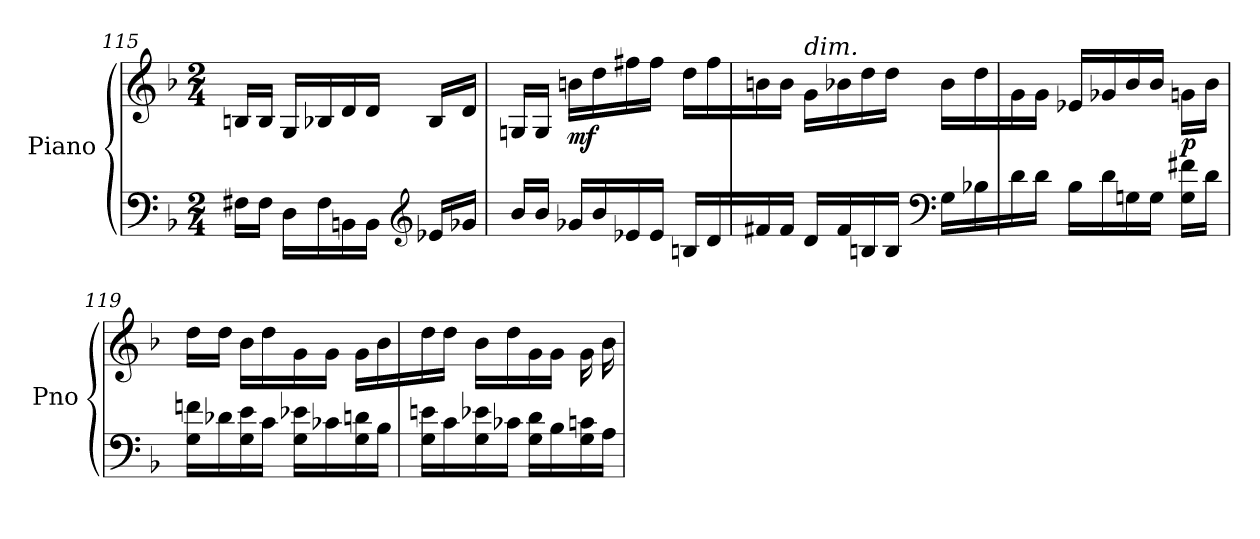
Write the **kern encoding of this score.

**kern	**kern	**dynam
*part1	*part1	*part1
*staff2	*staff1	*staff1/2
*I"Piano	*	*
*I'Pno	*	*
*clefF4	*clefG2	*
*k[b-]	*k[b-]	*
*M2/4	*M2/4	*
=115	=115	=115
16F#X\	16Bn/	.
16F#\JJ	16B/JJ	.
16D\LL	16G/LL	.
16F#\	16B-X/	.
16BBn\	16d/	.
16BB\JJ	16d/JJ	.
*clefG2	*	*
16e-X/LL	16B-/LL	.
16g-X/JJ	16d/JJ	.
!!LO:LB:g=z
=116	=116	=116
16b-/LL	16Gn/LL	.
16b-/JJ	16G/JJ	.
!	!	!LO:DY:b
16g-X/LL	16bn\LL	mf
16b-/	16dd\	.
16e-X/	16ff#X\	.
16e-/JJ	16ff#\JJ	.
16Bn/LL	16dd\LL	.
16d/	16ff#\	.
=117	=117	=117
16f#X/	16bn\	.
16f#/JJ	16b\JJ	.
!	!LO:TX:a:i:t=dim.	!
16d/LL	16g\LL	.
16f#/	16b-X\	.
16Bn/	16dd\	.
16B/JJ	16dd\JJ	.
*clefF4	*	*
16G\LL	16b-\LL	.
16B-X\	16dd\	.
=118	=118	=118
16d\	16g\	.
16d\JJ	16g\JJ	.
16B-\LL	16e-X/LL	.
16d\	16g-X/	.
16Gn\	16b-/	.
16G\JJ	16b-/JJ	.
!	!	!LO:DY:b
16G\ 16f#X\LL	16gn\LL	p
16d\JJ	16b-\JJ	.
!!LO:LB:g=z
=119	=119	=119
16G\ 16fn\LL	16dd\LL	.
16d-X\	16dd\JJ	.
16G\ 16e\	16b-\LL	.
16c\JJ	16dd\	.
16G\ 16e-X\LL	16g\	.
16c-X\	16g\JJ	.
16G\ 16dn\	16g\LL	.
16B-\JJ	16b-\	.
=120	=120	=120
16G\ 16en\LL	16dd\	.
16c\	16dd\JJ	.
16G\ 16e-X\	16b-\LL	.
16c-X\JJ	16dd\	.
16G\ 16d\LL	16g\	.
16B-\	16g\JJ	.
16G\ 16cn\	16g\LL	.
16A\JJ	16b-\	.
=	=	=
*-	*-	*-
